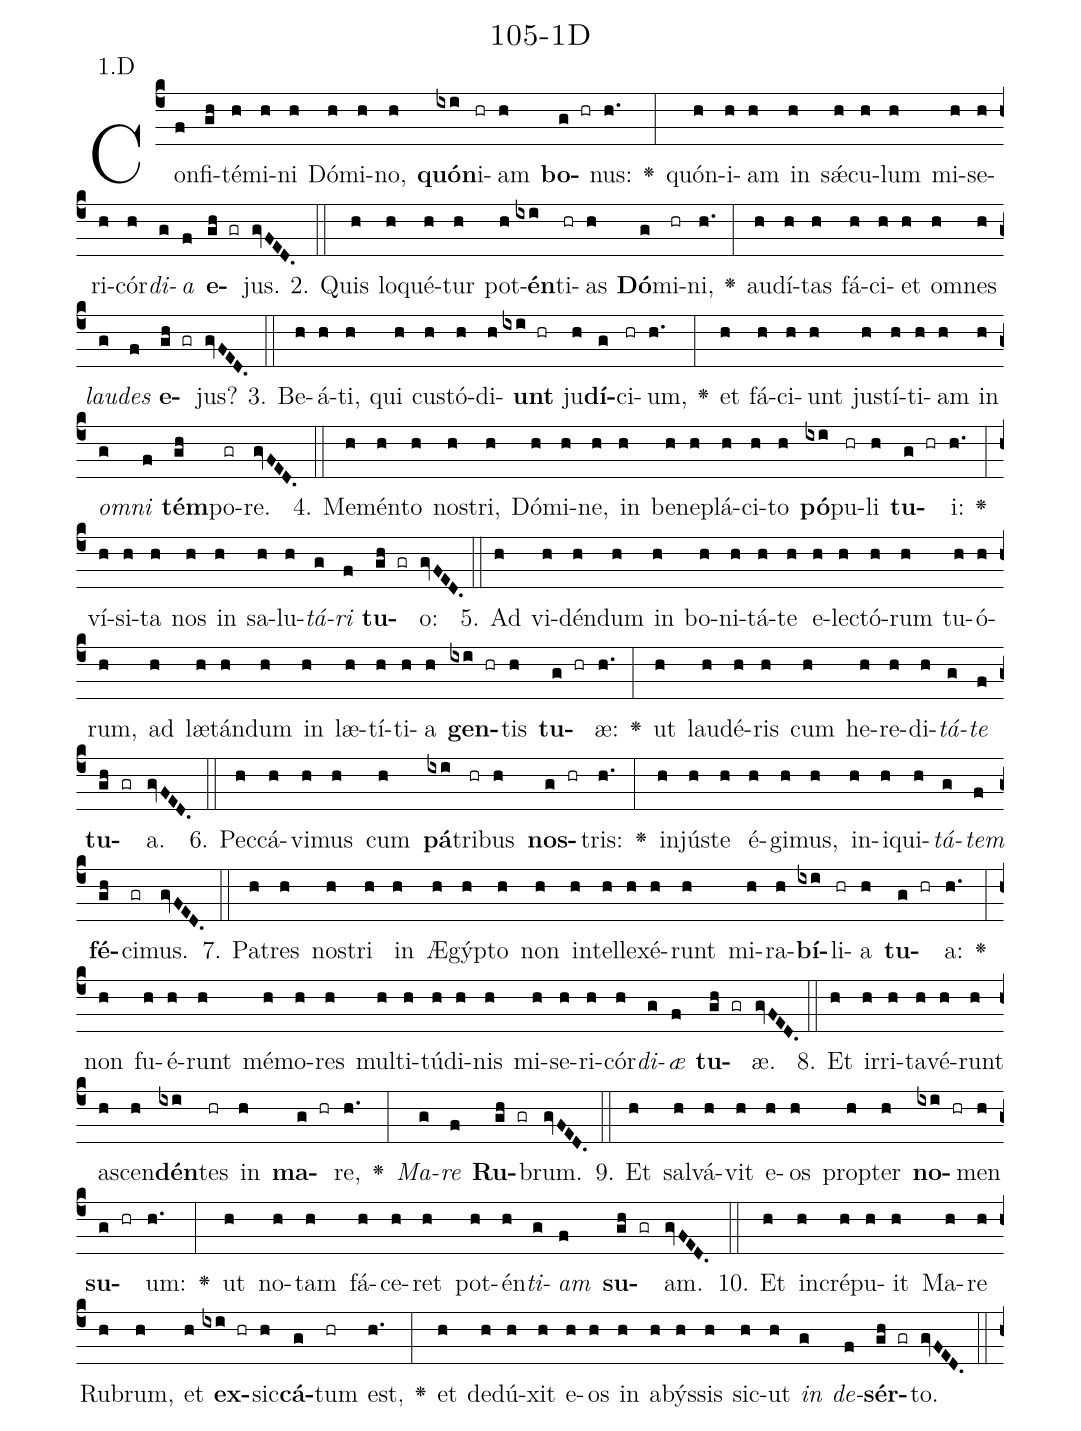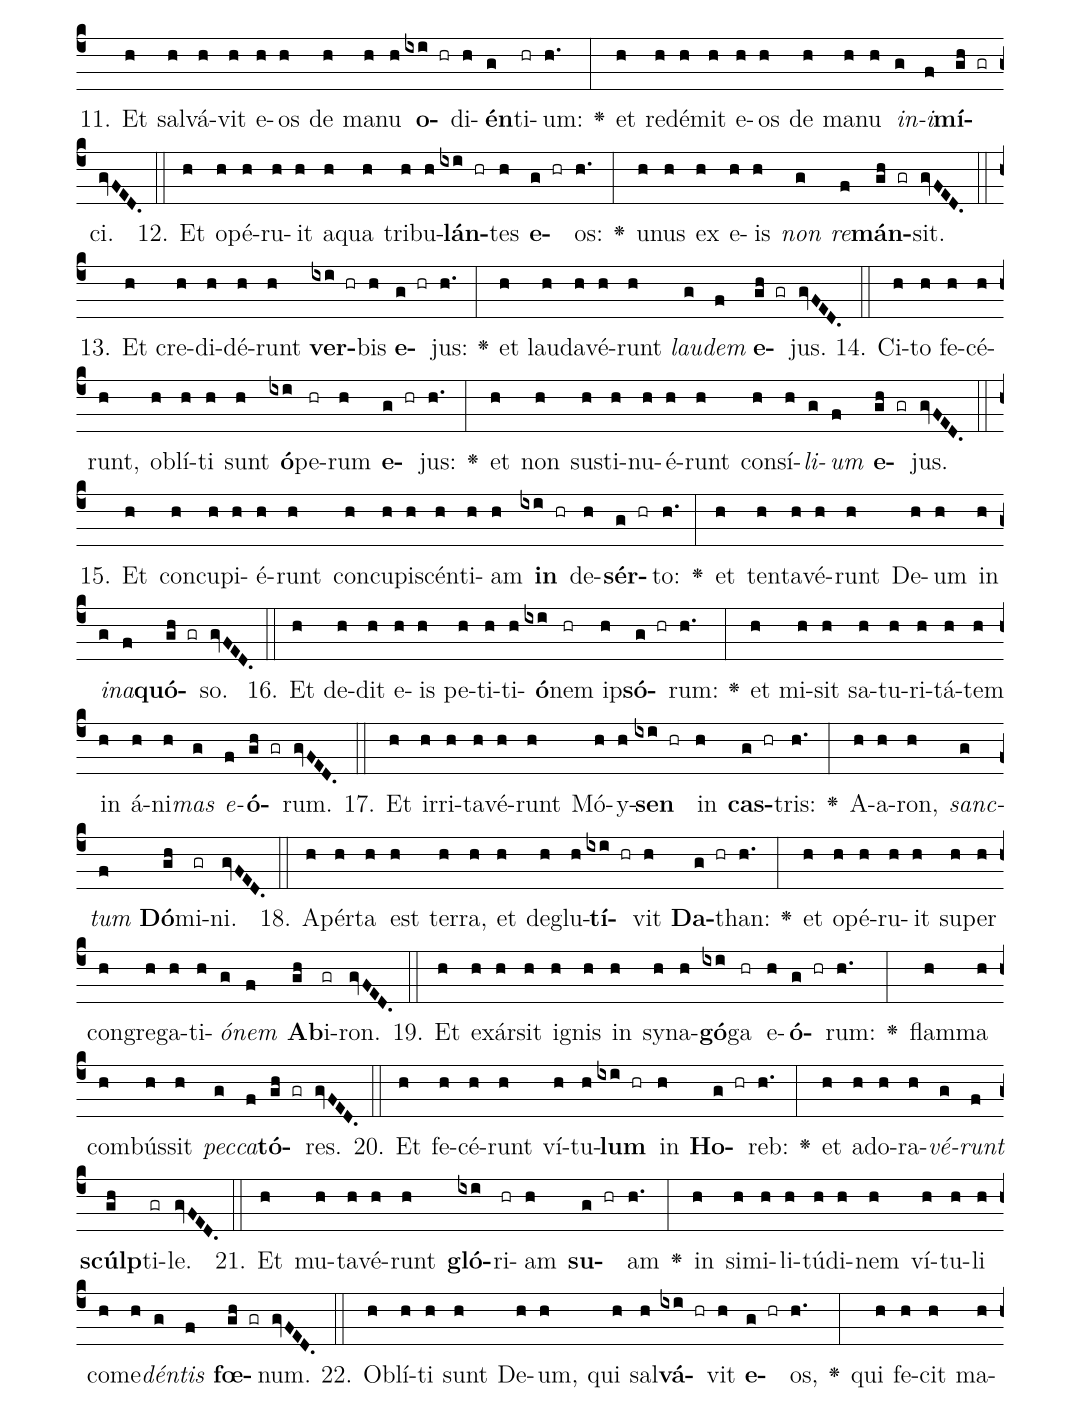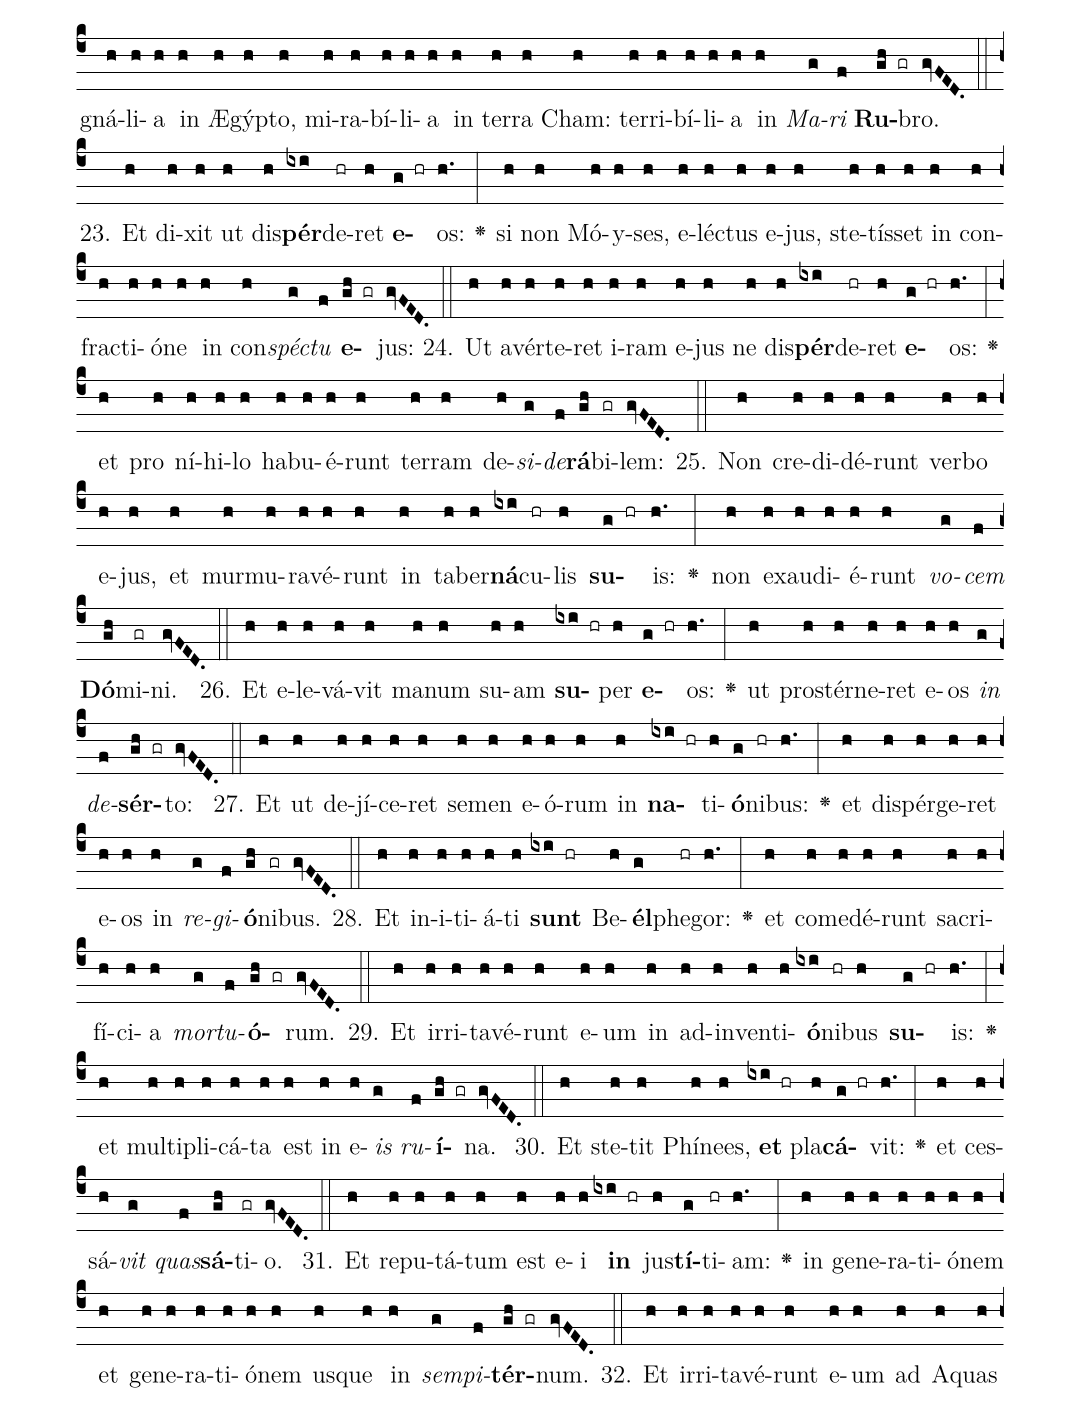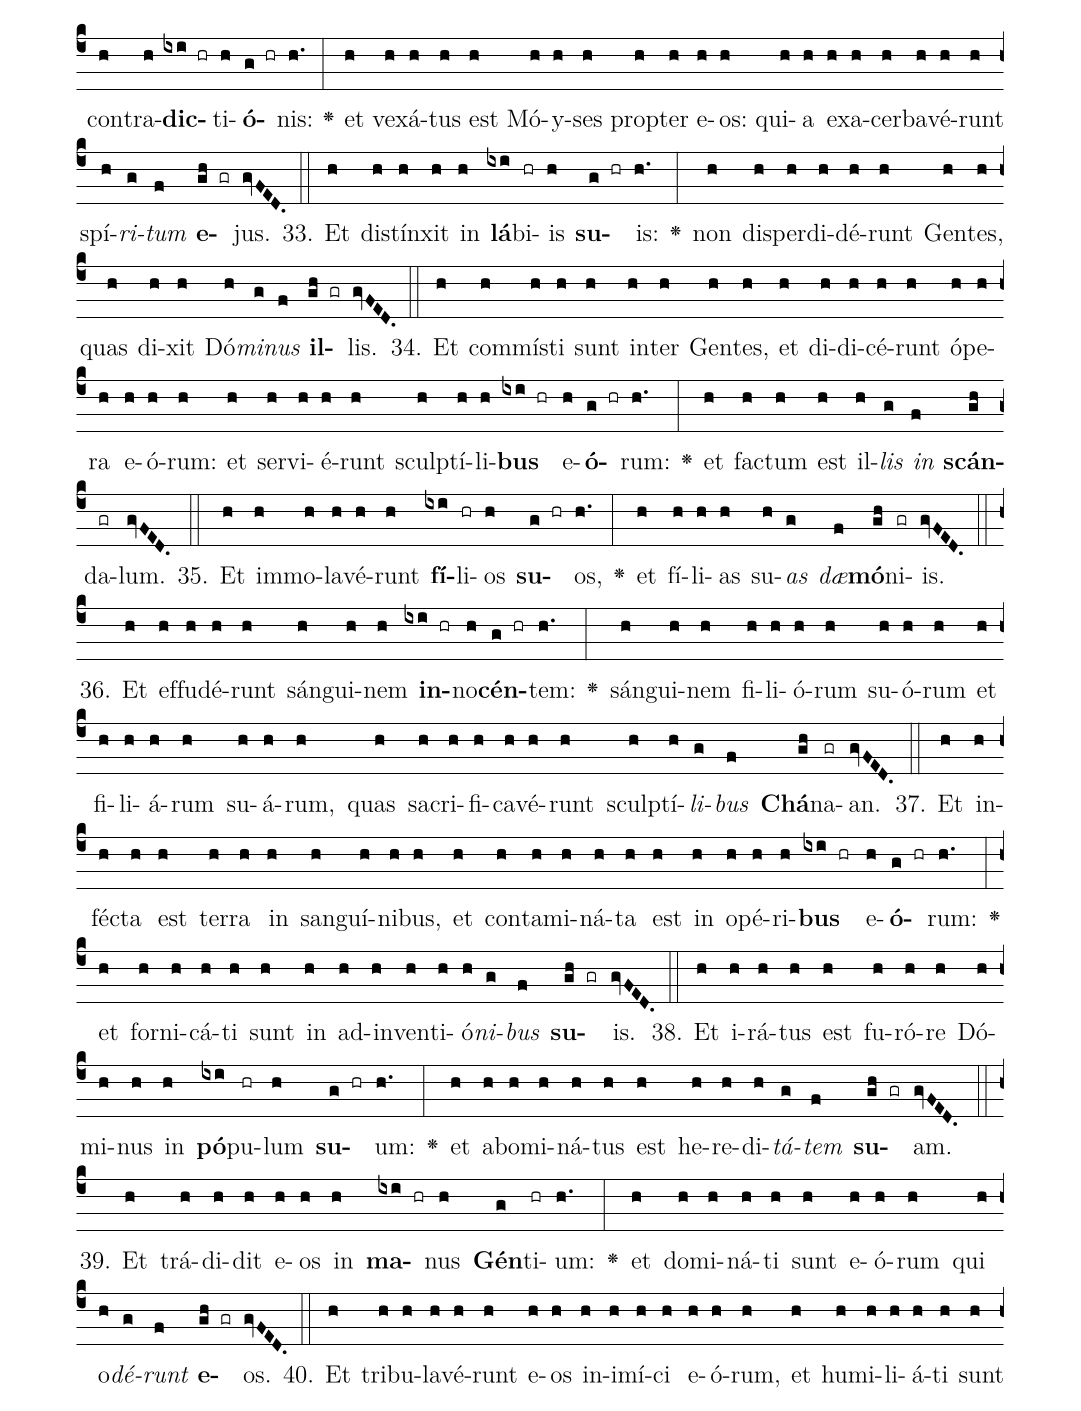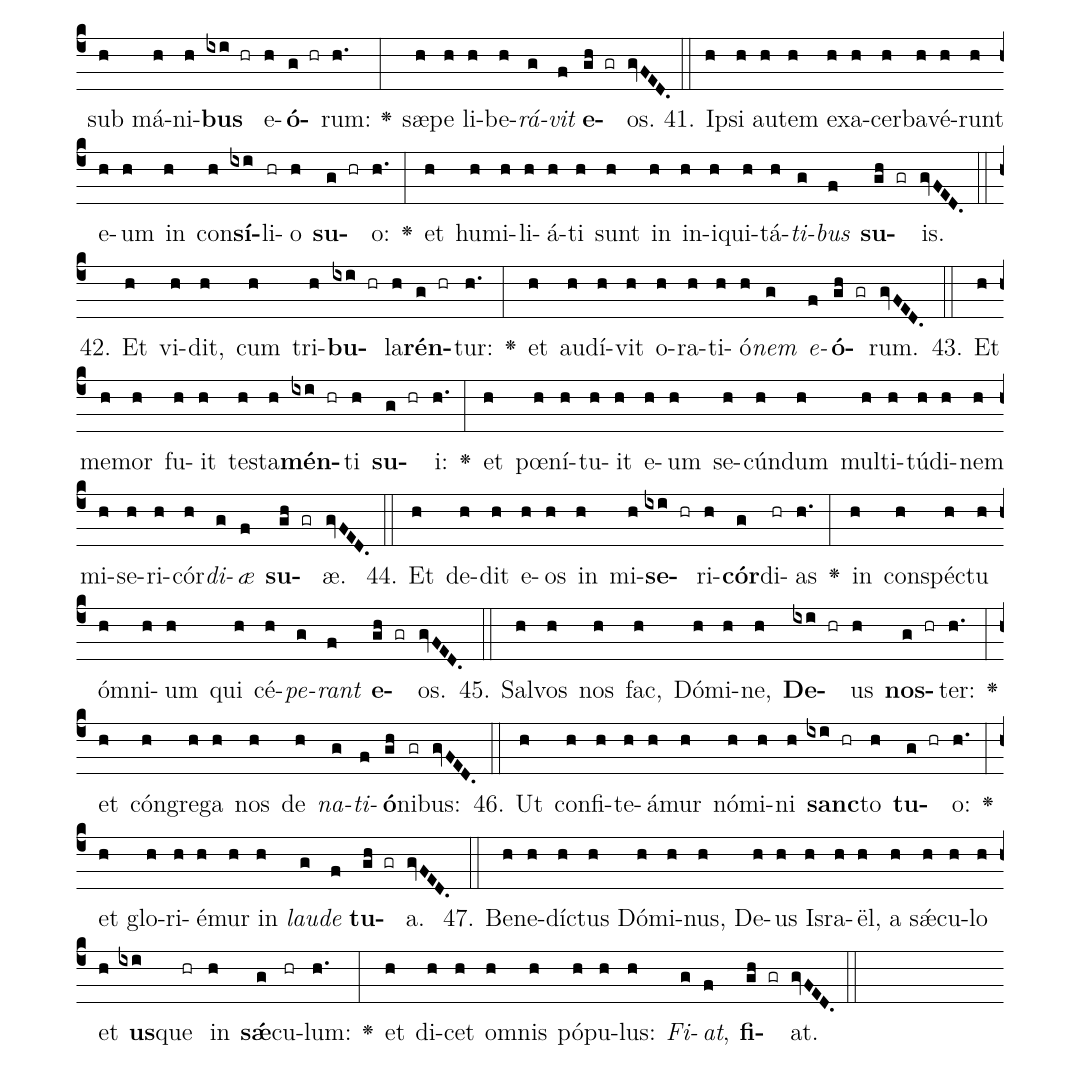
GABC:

name: 105-1D;
annotation: 1.D;
%%
(c4)Con(f)fi(gh)té(h)mi(h)ni(h) Dó(h)mi(h)no,(h) <b>quón</b>(ixi)i(hr)am(h) <b>bo</b>(g hr)nus:(h.) <v>\greheightstar</v>(:) quón(h)i(h)am(h) in(h) sǽ(h)cu(h)lum(h) mi(h)se(h)ri(h)cór(h)<i>di</i>(g)<i>a</i>(f) <b>e</b>(gh gr)jus.(gvFED.) (::)
2. Quis(h) lo(h)qué(h)tur(h) pot(h)<b>én</b>(ixi)ti(hr)as(h) <b>Dó</b>(g)mi(hr)ni,(h.) <v>\greheightstar</v>(:) au(h)dí(h)tas(h) fá(h)ci(h)et(h) om(h)nes(h) <i>lau</i>(g)<i>des</i>(f) <b>e</b>(gh gr)jus?(gvFED.) (::)
3. Be(h)á(h)ti,(h) qui(h) cus(h)tó(h)di(h)<b>unt</b>(ixi hr) ju(h)<b>dí</b>(g)ci(hr)um,(h.) <v>\greheightstar</v>(:) et(h) fá(h)ci(h)unt(h) jus(h)tí(h)ti(h)am(h) in(h) <i>om</i>(g)<i>ni</i>(f) <b>tém</b>(gh)po(gr)re.(gvFED.) (::)
4. Me(h)mén(h)to(h) nos(h)tri,(h) Dó(h)mi(h)ne,(h) in(h) be(h)ne(h)plá(h)ci(h)to(h) <b>pó</b>(ixi)pu(hr)li(h) <b>tu</b>(g hr)i:(h.) <v>\greheightstar</v>(:) ví(h)si(h)ta(h) nos(h) in(h) sa(h)lu(h)<i>tá</i>(g)<i>ri</i>(f) <b>tu</b>(gh gr)o:(gvFED.) (::)
5. Ad(h) vi(h)dén(h)dum(h) in(h) bo(h)ni(h)tá(h)te(h) e(h)lec(h)tó(h)rum(h) tu(h)ó(h)rum,(h) ad(h) læ(h)tán(h)dum(h) in(h) læ(h)tí(h)ti(h)a(h) <b>gen</b>(ixi hr)tis(h) <b>tu</b>(g hr)æ:(h.) <v>\greheightstar</v>(:) ut(h) lau(h)dé(h)ris(h) cum(h) he(h)re(h)di(h)<i>tá</i>(g)<i>te</i>(f) <b>tu</b>(gh gr)a.(gvFED.) (::)
6. Pec(h)cá(h)vi(h)mus(h) cum(h) <b>pá</b>(ixi)tri(hr)bus(h) <b>nos</b>(g hr)tris:(h.) <v>\greheightstar</v>(:) in(h)jús(h)te(h) é(h)gi(h)mus,(h) in(h)i(h)qui(h)<i>tá</i>(g)<i>tem</i>(f) <b>fé</b>(gh)ci(gr)mus.(gvFED.) (::)
7. Pa(h)tres(h) nos(h)tri(h) in(h) Æ(h)gýp(h)to(h) non(h) in(h)tel(h)le(h)xé(h)runt(h) mi(h)ra(h)<b>bí</b>(ixi)li(hr)a(h) <b>tu</b>(g hr)a:(h.) <v>\greheightstar</v>(:) non(h) fu(h)é(h)runt(h) mé(h)mo(h)res(h) mul(h)ti(h)tú(h)di(h)nis(h) mi(h)se(h)ri(h)cór(h)<i>di</i>(g)<i>æ</i>(f) <b>tu</b>(gh gr)æ.(gvFED.) (::)
8. Et(h) ir(h)ri(h)ta(h)vé(h)runt(h) a(h)scen(h)<b>dén</b>(ixi)tes(hr) in(h) <b>ma</b>(g hr)re,(h.) <v>\greheightstar</v>(:) <i>Ma</i>(g)<i>re</i>(f) <b>Ru</b>(gh gr)brum.(gvFED.) (::)
9. Et(h) sal(h)vá(h)vit(h) e(h)os(h) prop(h)ter(h) <b>no</b>(ixi hr)men(h) <b>su</b>(g hr)um:(h.) <v>\greheightstar</v>(:) ut(h) no(h)tam(h) fá(h)ce(h)ret(h) pot(h)én(h)<i>ti</i>(g)<i>am</i>(f) <b>su</b>(gh gr)am.(gvFED.) (::)
10. Et(h) in(h)cré(h)pu(h)it(h) Ma(h)re(h) Ru(h)brum,(h) et(h) <b>ex</b>(ixi hr)sic(h)<b>cá</b>(g)tum(hr) est,(h.) <v>\greheightstar</v>(:) et(h) de(h)dú(h)xit(h) e(h)os(h) in(h) a(h)býs(h)sis(h) sic(h)ut(h) <i>in</i>(g) <i>de</i>(f)<b>sér</b>(gh gr)to.(gvFED.) (::)
11. Et(h) sal(h)vá(h)vit(h) e(h)os(h) de(h) ma(h)nu(h) <b>o</b>(ixi hr)di(h)<b>én</b>(g)ti(hr)um:(h.) <v>\greheightstar</v>(:) et(h) red(h)é(h)mit(h) e(h)os(h) de(h) ma(h)nu(h) <i>in</i>(g)<i>i</i>(f)<b>mí</b>(gh gr)ci.(gvFED.) (::)
12. Et(h) o(h)pé(h)ru(h)it(h) a(h)qua(h) tri(h)bu(h)<b>lán</b>(ixi hr)tes(h) <b>e</b>(g hr)os:(h.) <v>\greheightstar</v>(:) u(h)nus(h) ex(h) e(h)is(h) <i>non</i>(g) <i>re</i>(f)<b>mán</b>(gh gr)sit.(gvFED.) (::)
13. Et(h) cre(h)di(h)dé(h)runt(h) <b>ver</b>(ixi hr)bis(h) <b>e</b>(g hr)jus:(h.) <v>\greheightstar</v>(:) et(h) lau(h)da(h)vé(h)runt(h) <i>lau</i>(g)<i>dem</i>(f) <b>e</b>(gh gr)jus.(gvFED.) (::)
14. Ci(h)to(h) fe(h)cé(h)runt,(h) ob(h)lí(h)ti(h) sunt(h) <b>ó</b>(ixi)pe(hr)rum(h) <b>e</b>(g hr)jus:(h.) <v>\greheightstar</v>(:) et(h) non(h) sus(h)ti(h)nu(h)é(h)runt(h) con(h)sí(h)<i>li</i>(g)<i>um</i>(f) <b>e</b>(gh gr)jus.(gvFED.) (::)
15. Et(h) con(h)cu(h)pi(h)é(h)runt(h) con(h)cu(h)pi(h)scén(h)ti(h)am(h) <b>in</b>(ixi hr) de(h)<b>sér</b>(g hr)to:(h.) <v>\greheightstar</v>(:) et(h) ten(h)ta(h)vé(h)runt(h) De(h)um(h) in(h) <i>in</i>(g)<i>a</i>(f)<b>quó</b>(gh gr)so.(gvFED.) (::)
16. Et(h) de(h)dit(h) e(h)is(h) pe(h)ti(h)ti(h)<b>ó</b>(ixi)nem(hr) ip(h)<b>só</b>(g hr)rum:(h.) <v>\greheightstar</v>(:) et(h) mi(h)sit(h) sa(h)tu(h)ri(h)tá(h)tem(h) in(h) á(h)ni(h)<i>mas</i>(g) <i>e</i>(f)<b>ó</b>(gh gr)rum.(gvFED.) (::)
17. Et(h) ir(h)ri(h)ta(h)vé(h)runt(h) Mó(h)y(h)<b>sen</b>(ixi hr) in(h) <b>cas</b>(g hr)tris:(h.) <v>\greheightstar</v>(:) A(h)a(h)ron,(h) <i>sanc</i>(g)<i>tum</i>(f) <b>Dó</b>(gh)mi(gr)ni.(gvFED.) (::)
18. A(h)pér(h)ta(h) est(h) ter(h)ra,(h) et(h) de(h)glu(h)<b>tí</b>(ixi hr)vit(h) <b>Da</b>(g hr)than:(h.) <v>\greheightstar</v>(:) et(h) o(h)pé(h)ru(h)it(h) su(h)per(h) con(h)gre(h)ga(h)ti(h)<i>ó</i>(g)<i>nem</i>(f) <b>Ab</b>(gh)i(gr)ron.(gvFED.) (::)
19. Et(h) ex(h)ár(h)sit(h) i(h)gnis(h) in(h) sy(h)na(h)<b>gó</b>(ixi)ga(hr) e(h)<b>ó</b>(g hr)rum:(h.) <v>\greheightstar</v>(:) flam(h)ma(h) com(h)bús(h)sit(h) <i>pec</i>(g)<i>ca</i>(f)<b>tó</b>(gh gr)res.(gvFED.) (::)
20. Et(h) fe(h)cé(h)runt(h) ví(h)tu(h)<b>lum</b>(ixi hr) in(h) <b>Ho</b>(g hr)reb:(h.) <v>\greheightstar</v>(:) et(h) ad(h)o(h)ra(h)<i>vé</i>(g)<i>runt</i>(f) <b>scúlp</b>(gh)ti(gr)le.(gvFED.) (::)
21. Et(h) mu(h)ta(h)vé(h)runt(h) <b>gló</b>(ixi)ri(hr)am(h) <b>su</b>(g hr)am(h.) <v>\greheightstar</v>(:) in(h) si(h)mi(h)li(h)tú(h)di(h)nem(h) ví(h)tu(h)li(h) com(h)e(h)<i>dén</i>(g)<i>tis</i>(f) <b>fœ</b>(gh gr)num.(gvFED.) (::)
22. Ob(h)lí(h)ti(h) sunt(h) De(h)um,(h) qui(h) sal(h)<b>vá</b>(ixi hr)vit(h) <b>e</b>(g hr)os,(h.) <v>\greheightstar</v>(:) qui(h) fe(h)cit(h) ma(h)gná(h)li(h)a(h) in(h) Æ(h)gýp(h)to,(h) mi(h)ra(h)bí(h)li(h)a(h) in(h) ter(h)ra(h) Cham:(h) ter(h)ri(h)bí(h)li(h)a(h) in(h) <i>Ma</i>(g)<i>ri</i>(f) <b>Ru</b>(gh gr)bro.(gvFED.) (::)
23. Et(h) di(h)xit(h) ut(h) dis(h)<b>pér</b>(ixi)de(hr)ret(h) <b>e</b>(g hr)os:(h.) <v>\greheightstar</v>(:) si(h) non(h) Mó(h)y(h)ses,(h) e(h)léc(h)tus(h) e(h)jus,(h) ste(h)tís(h)set(h) in(h) con(h)frac(h)ti(h)ó(h)ne(h) in(h) con(h)<i>spéc</i>(g)<i>tu</i>(f) <b>e</b>(gh gr)jus:(gvFED.) (::)
24. Ut(h) a(h)vér(h)te(h)ret(h) i(h)ram(h) e(h)jus(h) ne(h) dis(h)<b>pér</b>(ixi)de(hr)ret(h) <b>e</b>(g hr)os:(h.) <v>\greheightstar</v>(:) et(h) pro(h) ní(h)hi(h)lo(h) ha(h)bu(h)é(h)runt(h) ter(h)ram(h) de(h)<i>si</i>(g)<i>de</i>(f)<b>rá</b>(gh)bi(gr)lem:(gvFED.) (::)
25. Non(h) cre(h)di(h)dé(h)runt(h) ver(h)bo(h) e(h)jus,(h) et(h) mur(h)mu(h)ra(h)vé(h)runt(h) in(h) ta(h)ber(h)<b>ná</b>(ixi)cu(hr)lis(h) <b>su</b>(g hr)is:(h.) <v>\greheightstar</v>(:) non(h) ex(h)au(h)di(h)é(h)runt(h) <i>vo</i>(g)<i>cem</i>(f) <b>Dó</b>(gh)mi(gr)ni.(gvFED.) (::)
26. Et(h) e(h)le(h)vá(h)vit(h) ma(h)num(h) su(h)am(h) <b>su</b>(ixi hr)per(h) <b>e</b>(g hr)os:(h.) <v>\greheightstar</v>(:) ut(h) pro(h)stér(h)ne(h)ret(h) e(h)os(h) <i>in</i>(g) <i>de</i>(f)<b>sér</b>(gh gr)to:(gvFED.) (::)
27. Et(h) ut(h) de(h)jí(h)ce(h)ret(h) se(h)men(h) e(h)ó(h)rum(h) in(h) <b>na</b>(ixi hr)ti(h)<b>ó</b>(g)ni(hr)bus:(h.) <v>\greheightstar</v>(:) et(h) di(h)spér(h)ge(h)ret(h) e(h)os(h) in(h) <i>re</i>(g)<i>gi</i>(f)<b>ó</b>(gh)ni(gr)bus.(gvFED.) (::)
28. Et(h) in(h)i(h)ti(h)á(h)ti(h) <b>sunt</b>(ixi hr) Be(h)<b>él</b>(g)phe(hr)gor:(h.) <v>\greheightstar</v>(:) et(h) com(h)e(h)dé(h)runt(h) sa(h)cri(h)fí(h)ci(h)a(h) <i>mor</i>(g)<i>tu</i>(f)<b>ó</b>(gh gr)rum.(gvFED.) (::)
29. Et(h) ir(h)ri(h)ta(h)vé(h)runt(h) e(h)um(h) in(h) ad(h)in(h)ven(h)ti(h)<b>ó</b>(ixi)ni(hr)bus(h) <b>su</b>(g hr)is:(h.) <v>\greheightstar</v>(:) et(h) mul(h)ti(h)pli(h)cá(h)ta(h) est(h) in(h) e(h)<i>is</i>(g) <i>ru</i>(f)<b>í</b>(gh gr)na.(gvFED.) (::)
30. Et(h) ste(h)tit(h) Phí(h)nees,(h) <b>et</b>(ixi hr) pla(h)<b>cá</b>(g hr)vit:(h.) <v>\greheightstar</v>(:) et(h) ces(h)sá(h)<i>vit</i>(g) <i>quas</i>(f)<b>sá</b>(gh)ti(gr)o.(gvFED.) (::)
31. Et(h) re(h)pu(h)tá(h)tum(h) est(h) e(h)i(h) <b>in</b>(ixi hr) jus(h)<b>tí</b>(g)ti(hr)am:(h.) <v>\greheightstar</v>(:) in(h) ge(h)ne(h)ra(h)ti(h)ó(h)nem(h) et(h) ge(h)ne(h)ra(h)ti(h)ó(h)nem(h) us(h)que(h) in(h) <i>sem</i>(g)<i>pi</i>(f)<b>tér</b>(gh gr)num.(gvFED.) (::)
32. Et(h) ir(h)ri(h)ta(h)vé(h)runt(h) e(h)um(h) ad(h) A(h)quas(h) con(h)tra(h)<b>dic</b>(ixi hr)ti(h)<b>ó</b>(g hr)nis:(h.) <v>\greheightstar</v>(:) et(h) ve(h)xá(h)tus(h) est(h) Mó(h)y(h)ses(h) prop(h)ter(h) e(h)os:(h) qui(h)a(h) ex(h)a(h)cer(h)ba(h)vé(h)runt(h) spí(h)<i>ri</i>(g)<i>tum</i>(f) <b>e</b>(gh gr)jus.(gvFED.) (::)
33. Et(h) di(h)stín(h)xit(h) in(h) <b>lá</b>(ixi)bi(hr)is(h) <b>su</b>(g hr)is:(h.) <v>\greheightstar</v>(:) non(h) dis(h)per(h)di(h)dé(h)runt(h) Gen(h)tes,(h) quas(h) di(h)xit(h) Dó(h)<i>mi</i>(g)<i>nus</i>(f) <b>il</b>(gh gr)lis.(gvFED.) (::)
34. Et(h) com(h)mís(h)ti(h) sunt(h) in(h)ter(h) Gen(h)tes,(h) et(h) di(h)di(h)cé(h)runt(h) ó(h)pe(h)ra(h) e(h)ó(h)rum:(h) et(h) ser(h)vi(h)é(h)runt(h) sculp(h)tí(h)li(h)<b>bus</b>(ixi hr) e(h)<b>ó</b>(g hr)rum:(h.) <v>\greheightstar</v>(:) et(h) fac(h)tum(h) est(h) il(h)<i>lis</i>(g) <i>in</i>(f) <b>scán</b>(gh)da(gr)lum.(gvFED.) (::)
35. Et(h) im(h)mo(h)la(h)vé(h)runt(h) <b>fí</b>(ixi)li(hr)os(h) <b>su</b>(g hr)os,(h.) <v>\greheightstar</v>(:) et(h) fí(h)li(h)as(h) su(h)<i>as</i>(g) <i>dæ</i>(f)<b>mó</b>(gh)ni(gr)is.(gvFED.) (::)
36. Et(h) ef(h)fu(h)dé(h)runt(h) sán(h)gui(h)nem(h) <b>in</b>(ixi hr)no(h)<b>cén</b>(g hr)tem:(h.) <v>\greheightstar</v>(:) sán(h)gui(h)nem(h) fi(h)li(h)ó(h)rum(h) su(h)ó(h)rum(h) et(h) fi(h)li(h)á(h)rum(h) su(h)á(h)rum,(h) quas(h) sa(h)cri(h)fi(h)ca(h)vé(h)runt(h) sculp(h)tí(h)<i>li</i>(g)<i>bus</i>(f) <b>Chá</b>(gh)na(gr)an.(gvFED.) (::)
37. Et(h) in(h)féc(h)ta(h) est(h) ter(h)ra(h) in(h) san(h)guí(h)ni(h)bus,(h) et(h) con(h)ta(h)mi(h)ná(h)ta(h) est(h) in(h) o(h)pé(h)ri(h)<b>bus</b>(ixi hr) e(h)<b>ó</b>(g hr)rum:(h.) <v>\greheightstar</v>(:) et(h) for(h)ni(h)cá(h)ti(h) sunt(h) in(h) ad(h)in(h)ven(h)ti(h)ó(h)<i>ni</i>(g)<i>bus</i>(f) <b>su</b>(gh gr)is.(gvFED.) (::)
38. Et(h) i(h)rá(h)tus(h) est(h) fu(h)ró(h)re(h) Dó(h)mi(h)nus(h) in(h) <b>pó</b>(ixi)pu(hr)lum(h) <b>su</b>(g hr)um:(h.) <v>\greheightstar</v>(:) et(h) ab(h)o(h)mi(h)ná(h)tus(h) est(h) he(h)re(h)di(h)<i>tá</i>(g)<i>tem</i>(f) <b>su</b>(gh gr)am.(gvFED.) (::)
39. Et(h) trá(h)di(h)dit(h) e(h)os(h) in(h) <b>ma</b>(ixi hr)nus(h) <b>Gén</b>(g)ti(hr)um:(h.) <v>\greheightstar</v>(:) et(h) do(h)mi(h)ná(h)ti(h) sunt(h) e(h)ó(h)rum(h) qui(h) o(h)<i>dé</i>(g)<i>runt</i>(f) <b>e</b>(gh gr)os.(gvFED.) (::)
40. Et(h) tri(h)bu(h)la(h)vé(h)runt(h) e(h)os(h) in(h)i(h)mí(h)ci(h) e(h)ó(h)rum,(h) et(h) hu(h)mi(h)li(h)á(h)ti(h) sunt(h) sub(h) má(h)ni(h)<b>bus</b>(ixi hr) e(h)<b>ó</b>(g hr)rum:(h.) <v>\greheightstar</v>(:) sæ(h)pe(h) li(h)be(h)<i>rá</i>(g)<i>vit</i>(f) <b>e</b>(gh gr)os.(gvFED.) (::)
41. Ip(h)si(h) au(h)tem(h) ex(h)a(h)cer(h)ba(h)vé(h)runt(h) e(h)um(h) in(h) con(h)<b>sí</b>(ixi)li(hr)o(h) <b>su</b>(g hr)o:(h.) <v>\greheightstar</v>(:) et(h) hu(h)mi(h)li(h)á(h)ti(h) sunt(h) in(h) in(h)i(h)qui(h)tá(h)<i>ti</i>(g)<i>bus</i>(f) <b>su</b>(gh gr)is.(gvFED.) (::)
42. Et(h) vi(h)dit,(h) cum(h) tri(h)<b>bu</b>(ixi hr)la(h)<b>rén</b>(g hr)tur:(h.) <v>\greheightstar</v>(:) et(h) au(h)dí(h)vit(h) o(h)ra(h)ti(h)ó(h)<i>nem</i>(g) <i>e</i>(f)<b>ó</b>(gh gr)rum.(gvFED.) (::)
43. Et(h) me(h)mor(h) fu(h)it(h) tes(h)ta(h)<b>mén</b>(ixi hr)ti(h) <b>su</b>(g hr)i:(h.) <v>\greheightstar</v>(:) et(h) pœ(h)ní(h)tu(h)it(h) e(h)um(h) se(h)cún(h)dum(h) mul(h)ti(h)tú(h)di(h)nem(h) mi(h)se(h)ri(h)cór(h)<i>di</i>(g)<i>æ</i>(f) <b>su</b>(gh gr)æ.(gvFED.) (::)
44. Et(h) de(h)dit(h) e(h)os(h) in(h) mi(h)<b>se</b>(ixi hr)ri(h)<b>cór</b>(g)di(hr)as(h.) <v>\greheightstar</v>(:) in(h) con(h)spéc(h)tu(h) óm(h)ni(h)um(h) qui(h) cé(h)<i>pe</i>(g)<i>rant</i>(f) <b>e</b>(gh gr)os.(gvFED.) (::)
45. Sal(h)vos(h) nos(h) fac,(h) Dó(h)mi(h)ne,(h) <b>De</b>(ixi hr)us(h) <b>nos</b>(g hr)ter:(h.) <v>\greheightstar</v>(:) et(h) cón(h)gre(h)ga(h) nos(h) de(h) <i>na</i>(g)<i>ti</i>(f)<b>ó</b>(gh)ni(gr)bus:(gvFED.) (::)
46. Ut(h) con(h)fi(h)te(h)á(h)mur(h) nó(h)mi(h)ni(h) <b>sanc</b>(ixi hr)to(h) <b>tu</b>(g hr)o:(h.) <v>\greheightstar</v>(:) et(h) glo(h)ri(h)é(h)mur(h) in(h) <i>lau</i>(g)<i>de</i>(f) <b>tu</b>(gh gr)a.(gvFED.) (::)
47. Be(h)ne(h)díc(h)tus(h) Dó(h)mi(h)nus,(h) De(h)us(h) Is(h)ra(h)ël,(h) a(h) sǽ(h)cu(h)lo(h) et(h) <b>us</b>(ixi)que(hr) in(h) <b>sǽ</b>(g)cu(hr)lum:(h.) <v>\greheightstar</v>(:) et(h) di(h)cet(h) om(h)nis(h) pó(h)pu(h)lus:(h) <i>Fi</i>(g)<i>at</i>,(f) <b>fi</b>(gh gr)at.(gvFED.) (::)
